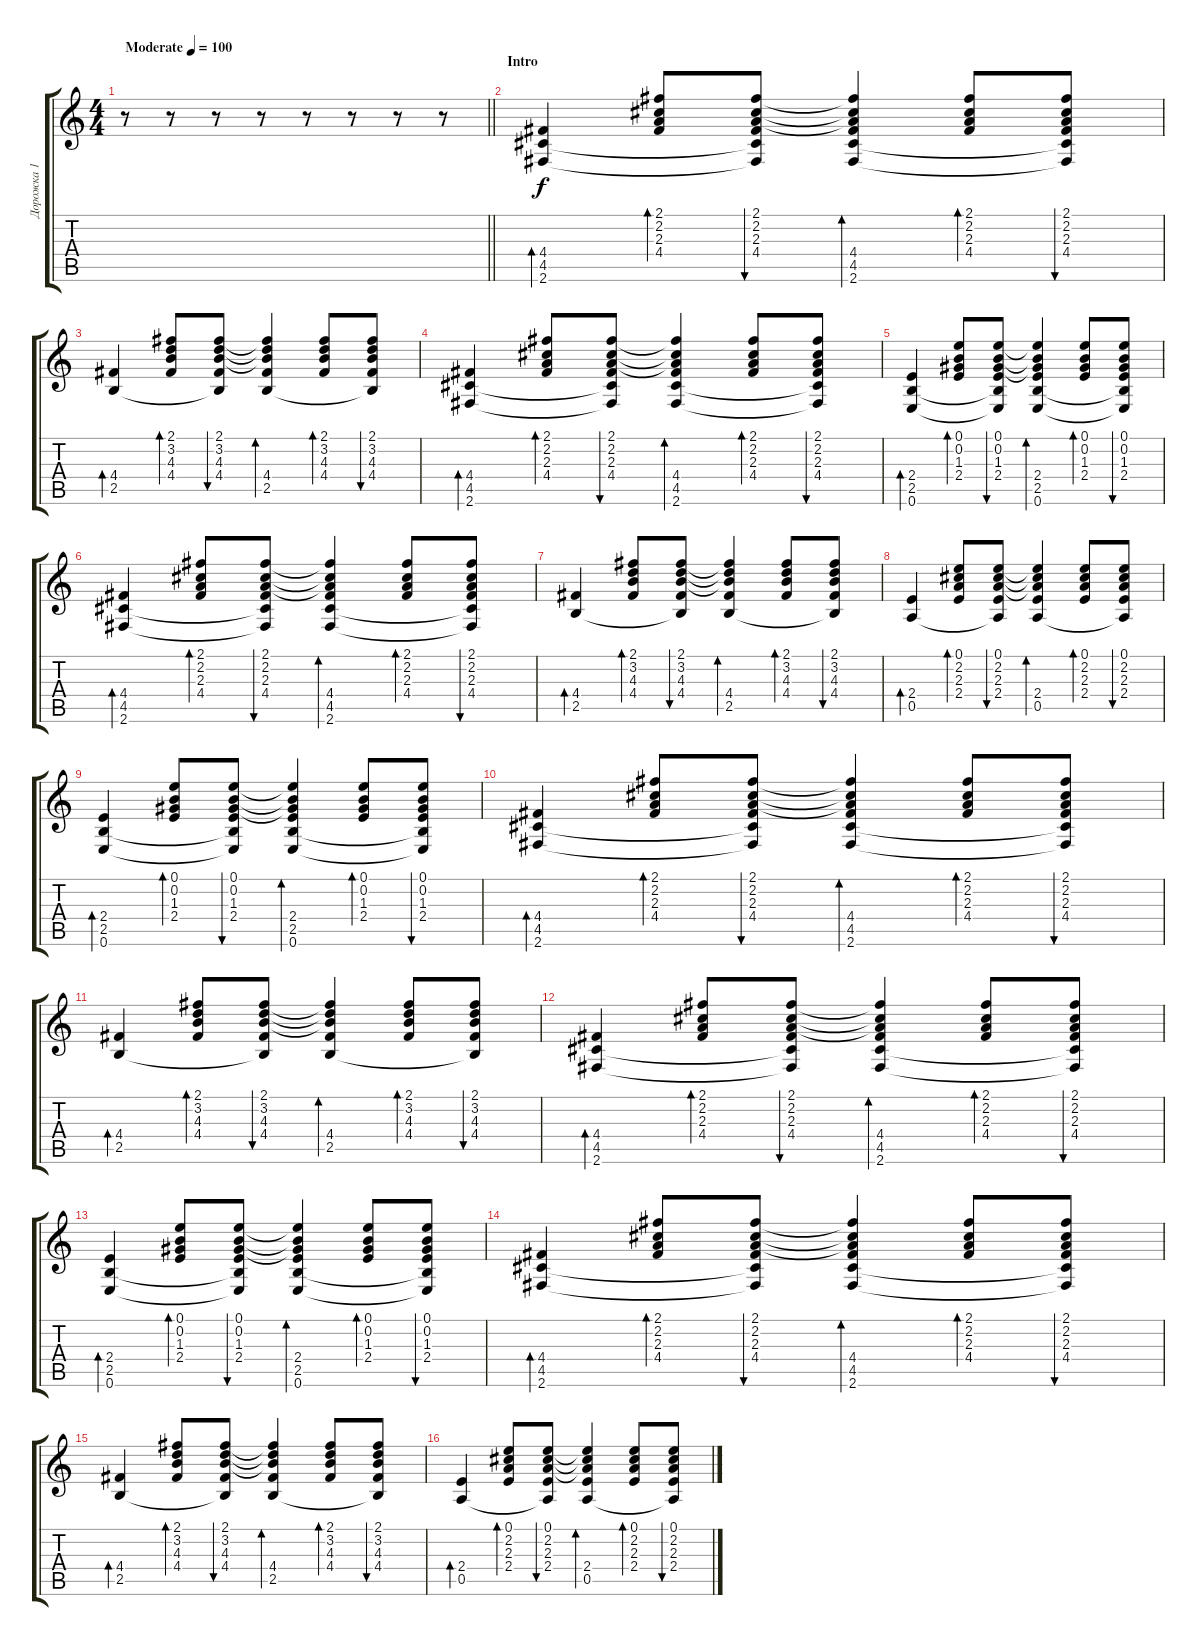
\track ("Дорожка 1" "Дорожка 1") {instrument acousticguitarsteel}
\staff {score tabs}
\tuning (E4 B3 G3 D3 A2 E2) {hide}
\ts (4 4)
\tempo (100 "Moderate")
\clef g2
\barLineRight lightlight
\ks c
r.8{dy f instrument acousticguitarsteel} r.8 r.8 r.8 r.8 r.8 r.8 r.8 |
\section ("" "Intro")
(4.4 4.5 2.6).4{bd 60} (2.1 2.2 2.3 4.4).8{bd 60} (2.1 2.2 2.3 4.4 4.5{t} 2.6{t}).8{bu 60} (2.1{t} 2.2{t} 2.3{t} 4.4 4.5 2.6).4{bd 60} (2.1 2.2 2.3 4.4).8{bd 60} (2.1 2.2 2.3 4.4 4.5{t} 2.6{t}).8{bu 60} |
(4.4 2.5).4{bd 60} (2.1 3.2 4.3 4.4).8{bd 60} (2.1 3.2 4.3 4.4 2.5{t}).8{bu 60} (2.1{t} 3.2{t} 4.3{t} 4.4 2.5).4{bd 60} (2.1 3.2 4.3 4.4).8{bd 60} (2.1 3.2 4.3 4.4 2.5{t}).8{bu 60} |
(4.4 4.5 2.6).4{bd 60} (2.1 2.2 2.3 4.4).8{bd 60} (2.1 2.2 2.3 4.4 4.5{t} 2.6{t}).8{bu 60} (2.1{t} 2.2{t} 2.3{t} 4.4 4.5 2.6).4{bd 60} (2.1 2.2 2.3 4.4).8{bd 60} (2.1 2.2 2.3 4.4 4.5{t} 2.6{t}).8{bu 60} |
(2.4 2.5 0.6).4{bd 60} (0.1 0.2 1.3 2.4).8{bd 60} (0.1 0.2 1.3 2.4 2.5{t} 0.6{t}).8{bu 60} (0.1{t} 0.2{t} 1.3{t} 2.4 2.5 0.6).4{bd 60} (0.1 0.2 1.3 2.4).8{bd 60} (0.1 0.2 1.3 2.4 2.5{t} 0.6{t}).8{bu 60} |
(4.4 4.5 2.6).4{bd 60} (2.1 2.2 2.3 4.4).8{bd 60} (2.1 2.2 2.3 4.4 4.5{t} 2.6{t}).8{bu 60} (2.1{t} 2.2{t} 2.3{t} 4.4 4.5 2.6).4{bd 60} (2.1 2.2 2.3 4.4).8{bd 60} (2.1 2.2 2.3 4.4 4.5{t} 2.6{t}).8{bu 60} |
(4.4 2.5).4{bd 60} (2.1 3.2 4.3 4.4).8{bd 60} (2.1 3.2 4.3 4.4 2.5{t}).8{bu 60} (2.1{t} 3.2{t} 4.3{t} 4.4 2.5).4{bd 60} (2.1 3.2 4.3 4.4).8{bd 60} (2.1 3.2 4.3 4.4 2.5{t}).8{bu 60} |
(2.4 0.5).4{bd 60} (0.1 2.2 2.3 2.4).8{bd 60} (0.1 2.2 2.3 2.4 0.5{t}).8{bu 60} (0.1{t} 2.2{t} 2.3{t} 2.4 0.5).4{bd 60} (0.1 2.2 2.3 2.4).8{bd 60} (0.1 2.2 2.3 2.4 0.5{t}).8{bu 60} |
(2.4 2.5 0.6).4{bd 60} (0.1 0.2 1.3 2.4).8{bd 60} (0.1 0.2 1.3 2.4 2.5{t} 0.6{t}).8{bu 60} (0.1{t} 0.2{t} 1.3{t} 2.4 2.5 0.6).4{bd 60} (0.1 0.2 1.3 2.4).8{bd 60} (0.1 0.2 1.3 2.4 2.5{t} 0.6{t}).8{bu 60} |
(4.4 4.5 2.6).4{bd 60} (2.1 2.2 2.3 4.4).8{bd 60} (2.1 2.2 2.3 4.4 4.5{t} 2.6{t}).8{bu 60} (2.1{t} 2.2{t} 2.3{t} 4.4 4.5 2.6).4{bd 60} (2.1 2.2 2.3 4.4).8{bd 60} (2.1 2.2 2.3 4.4 4.5{t} 2.6{t}).8{bu 60} |
(4.4 2.5).4{bd 60} (2.1 3.2 4.3 4.4).8{bd 60} (2.1 3.2 4.3 4.4 2.5{t}).8{bu 60} (2.1{t} 3.2{t} 4.3{t} 4.4 2.5).4{bd 60} (2.1 3.2 4.3 4.4).8{bd 60} (2.1 3.2 4.3 4.4 2.5{t}).8{bu 60} |
(4.4 4.5 2.6).4{bd 60} (2.1 2.2 2.3 4.4).8{bd 60} (2.1 2.2 2.3 4.4 4.5{t} 2.6{t}).8{bu 60} (2.1{t} 2.2{t} 2.3{t} 4.4 4.5 2.6).4{bd 60} (2.1 2.2 2.3 4.4).8{bd 60} (2.1 2.2 2.3 4.4 4.5{t} 2.6{t}).8{bu 60} |
(2.4 2.5 0.6).4{bd 60} (0.1 0.2 1.3 2.4).8{bd 60} (0.1 0.2 1.3 2.4 2.5{t} 0.6{t}).8{bu 60} (0.1{t} 0.2{t} 1.3{t} 2.4 2.5 0.6).4{bd 60} (0.1 0.2 1.3 2.4).8{bd 60} (0.1 0.2 1.3 2.4 2.5{t} 0.6{t}).8{bu 60} |
(4.4 4.5 2.6).4{bd 60} (2.1 2.2 2.3 4.4).8{bd 60} (2.1 2.2 2.3 4.4 4.5{t} 2.6{t}).8{bu 60} (2.1{t} 2.2{t} 2.3{t} 4.4 4.5 2.6).4{bd 60} (2.1 2.2 2.3 4.4).8{bd 60} (2.1 2.2 2.3 4.4 4.5{t} 2.6{t}).8{bu 60} |
(4.4 2.5).4{bd 60} (2.1 3.2 4.3 4.4).8{bd 60} (2.1 3.2 4.3 4.4 2.5{t}).8{bu 60} (2.1{t} 3.2{t} 4.3{t} 4.4 2.5).4{bd 60} (2.1 3.2 4.3 4.4).8{bd 60} (2.1 3.2 4.3 4.4 2.5{t}).8{bu 60} |
(2.4 0.5).4{bd 60} (0.1 2.2 2.3 2.4).8{bd 60} (0.1 2.2 2.3 2.4 0.5{t}).8{bu 60} (0.1{t} 2.2{t} 2.3{t} 2.4 0.5).4{bd 60} (0.1 2.2 2.3 2.4).8{bd 60} (0.1 2.2 2.3 2.4 0.5{t}).8{bu 60}
